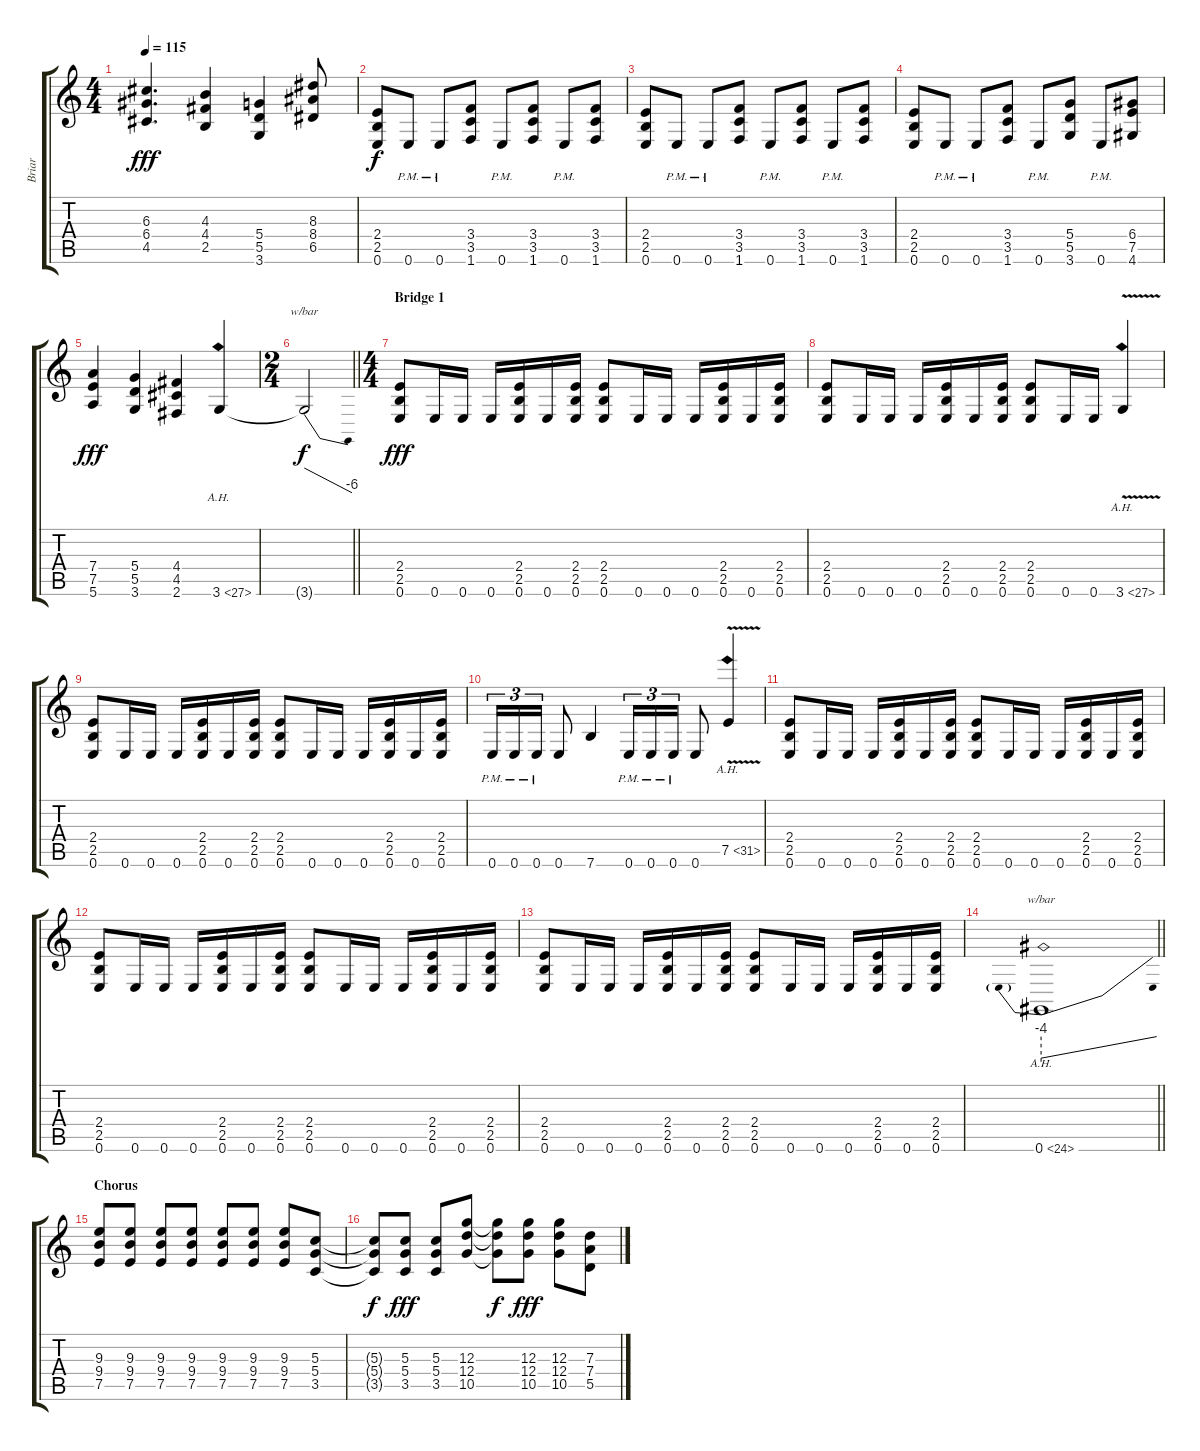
\track ("Briar" "Briar") {instrument overdrivenguitar}
\staff {score tabs}
\tuning (E4 B3 G3 D3 A2 E2) {hide}
\ts (4 4)
\tempo 115
\clef g2
\ks c
(6.3 6.4 4.5).4{d dy fff} (4.3 4.4 2.5).4 (5.4 5.5 3.6).4 (8.3 8.4 6.5).8 |
(2.4 2.5 0.6).8{dy f} 0.6{pm}.8 0.6{pm}.8 (3.4 3.5 1.6).8 0.6{pm}.8 (3.4 3.5 1.6).8 0.6{pm}.8 (3.4 3.5 1.6).8 |
(2.4 2.5 0.6).8 0.6{pm}.8 0.6{pm}.8 (3.4 3.5 1.6).8 0.6{pm}.8 (3.4 3.5 1.6).8 0.6{pm}.8 (3.4 3.5 1.6).8 |
(2.4 2.5 0.6).8 0.6{pm}.8 0.6{pm}.8 (3.4 3.5 1.6).8 0.6{pm}.8 (5.4 5.5 3.6).8 0.6{pm}.8 (6.4 7.5 4.6).8 |
(7.4 7.5 5.6).4{dy fff} (5.4 5.5 3.6).4 (4.4 4.5 2.6).4 3.6{ah 24}.4 |
\ts (2 4)
\barLineRight lightlight
3.6{t}.2{tbe (dive default 0 0 60 -24) dy f} |
\ts (4 4)
\section ("" "Bridge 1")
(2.4 2.5 0.6).8{dy fff} 0.6.16 0.6.16 0.6.16 (2.4 2.5 0.6).16 0.6.16 (2.4 2.5 0.6).16 (2.4 2.5 0.6).8 0.6.16 0.6.16 0.6.16 (2.4 2.5 0.6).16 0.6.16 (2.4 2.5 0.6).16 |
(2.4 2.5 0.6).8 0.6.16 0.6.16 0.6.16 (2.4 2.5 0.6).16 0.6.16 (2.4 2.5 0.6).16 (2.4 2.5 0.6).8 0.6.16 0.6.16 3.6{ah 24 v}.4{volume 16} |
(2.4 2.5 0.6).8 0.6.16 0.6.16 0.6.16 (2.4 2.5 0.6).16 0.6.16 (2.4 2.5 0.6).16 (2.4 2.5 0.6).8 0.6.16 0.6.16 0.6.16 (2.4 2.5 0.6).16 0.6.16 (2.4 2.5 0.6).16 |
0.6{pm}.16{tu (3 2)} 0.6{pm}.16{tu (3 2)} 0.6{pm}.16{tu (3 2)} 0.6.8 7.6.4 0.6{pm}.16{tu (3 2)} 0.6{pm}.16{tu (3 2)} 0.6{pm}.16{tu (3 2)} 0.6.8 7.5{ah 24 v}.4 |
(2.4 2.5 0.6).8 0.6.16 0.6.16 0.6.16 (2.4 2.5 0.6).16 0.6.16 (2.4 2.5 0.6).16 (2.4 2.5 0.6).8 0.6.16 0.6.16 0.6.16 (2.4 2.5 0.6).16 0.6.16 (2.4 2.5 0.6).16 |
(2.4 2.5 0.6).8 0.6.16 0.6.16 0.6.16 (2.4 2.5 0.6).16 0.6.16 (2.4 2.5 0.6).16 (2.4 2.5 0.6).8 0.6.16 0.6.16 0.6.16 (2.4 2.5 0.6).16 0.6.16 (2.4 2.5 0.6).16 |
(2.4 2.5 0.6).8 0.6.16 0.6.16 0.6.16 (2.4 2.5 0.6).16 0.6.16 (2.4 2.5 0.6).16 (2.4 2.5 0.6).8 0.6.16 0.6.16 0.6.16 (2.4 2.5 0.6).16 0.6.16 (2.4 2.5 0.6).16 |
\barLineRight lightlight
0.6{ah 24}.1{tbe (predivedive default 0 -16 60 0)} |
\section ("" "Chorus")
(9.3 9.4 7.5).8 (9.3 9.4 7.5).8 (9.3 9.4 7.5).8 (9.3 9.4 7.5).8 (9.3 9.4 7.5).8 (9.3 9.4 7.5).8 (9.3 9.4 7.5).8 (5.3 5.4 3.5).8 |
(5.3{t} 5.4{t} 3.5{t}).8{dy f} (5.3 5.4 3.5).8{dy fff} (5.3 5.4 3.5).8 (12.3 12.4 10.5).8 (12.3{t} 12.4{t} 10.5{t}).8{dy f} (12.3 12.4 10.5).8{dy fff} (12.3 12.4 10.5).8 (7.3 7.4 5.5).8
